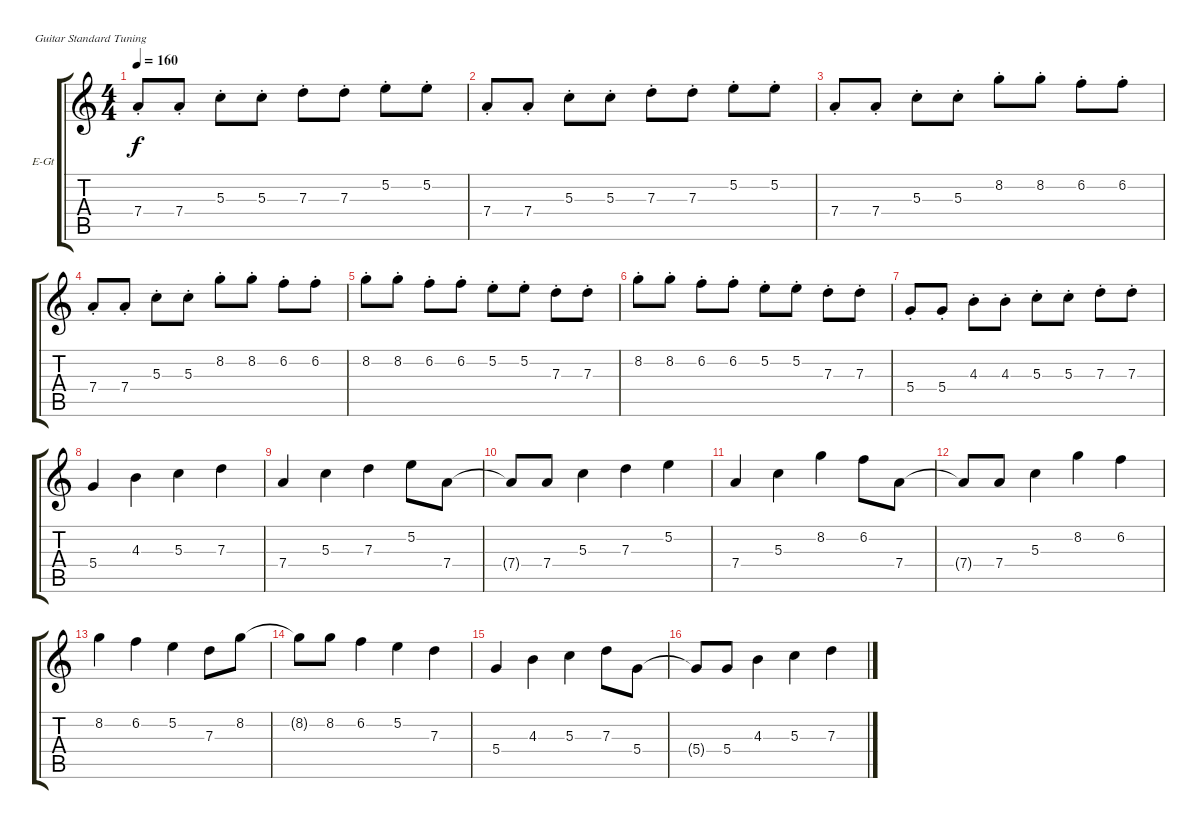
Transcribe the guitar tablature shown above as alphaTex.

\bracketExtendMode groupsimilarinstruments
\firstSystemTrackNameOrientation horizontal
\otherSystemsTrackNameOrientation horizontal
\track ("Guitar 1" "E-Gt") {instrument distortionguitar}
\staff {score tabs}
\tuning (E4 B3 G3 D3 A2 E2)
\ts (4 4)
\tempo 160
\clef g2
\scale
0.266055
\ks c
7.4{st}.8{dy f} 7.4{st}.8 5.3{st}.8 5.3{st}.8 7.3{st}.8 7.3{st}.8 5.2{st}.8 5.2{st}.8 |
\scale
0.252729 7.4{st}.8 7.4{st}.8 5.3{st}.8 5.3{st}.8 7.3{st}.8 7.3{st}.8 5.2{st}.8 5.2{st}.8 |
\scale
0.242734 7.4{st}.8 7.4{st}.8 5.3{st}.8 5.3{st}.8 8.2{st}.8 8.2{st}.8 6.2{st}.8 6.2{st}.8 |
\scale
0.23845 7.4{st}.8 7.4{st}.8 5.3{st}.8 5.3{st}.8 8.2{st}.8 8.2{st}.8 6.2{st}.8 6.2{st}.8 |
8.2{st}.8 8.2{st}.8 6.2{st}.8 6.2{st}.8 5.2{st}.8 5.2{st}.8 7.3{st}.8 7.3{st}.8 |
8.2{st}.8 8.2{st}.8 6.2{st}.8 6.2{st}.8 5.2{st}.8 5.2{st}.8 7.3{st}.8 7.3{st}.8 |
5.4{st}.8 5.4{st}.8 4.3{st}.8 4.3{st}.8 5.3{st}.8 5.3{st}.8 7.3{st}.8 7.3{st}.8 |
5.4.4 4.3.4 5.3.4 7.3.4 |
7.4.4 5.3.4 7.3.4 5.2.8 7.4.8 |
7.4{t}.8 7.4.8 5.3.4 7.3.4 5.2.4 |
7.4.4 5.3.4 8.2.4 6.2.8 7.4.8 |
7.4{t}.8 7.4.8 5.3.4 8.2.4 6.2.4 |
8.2.4 6.2.4 5.2.4 7.3.8 8.2.8 |
8.2{t}.8 8.2.8 6.2.4 5.2.4 7.3.4 |
5.4.4 4.3.4 5.3.4 7.3.8 5.4.8 |
5.4{t}.8 5.4.8 4.3.4 5.3.4 7.3.4
